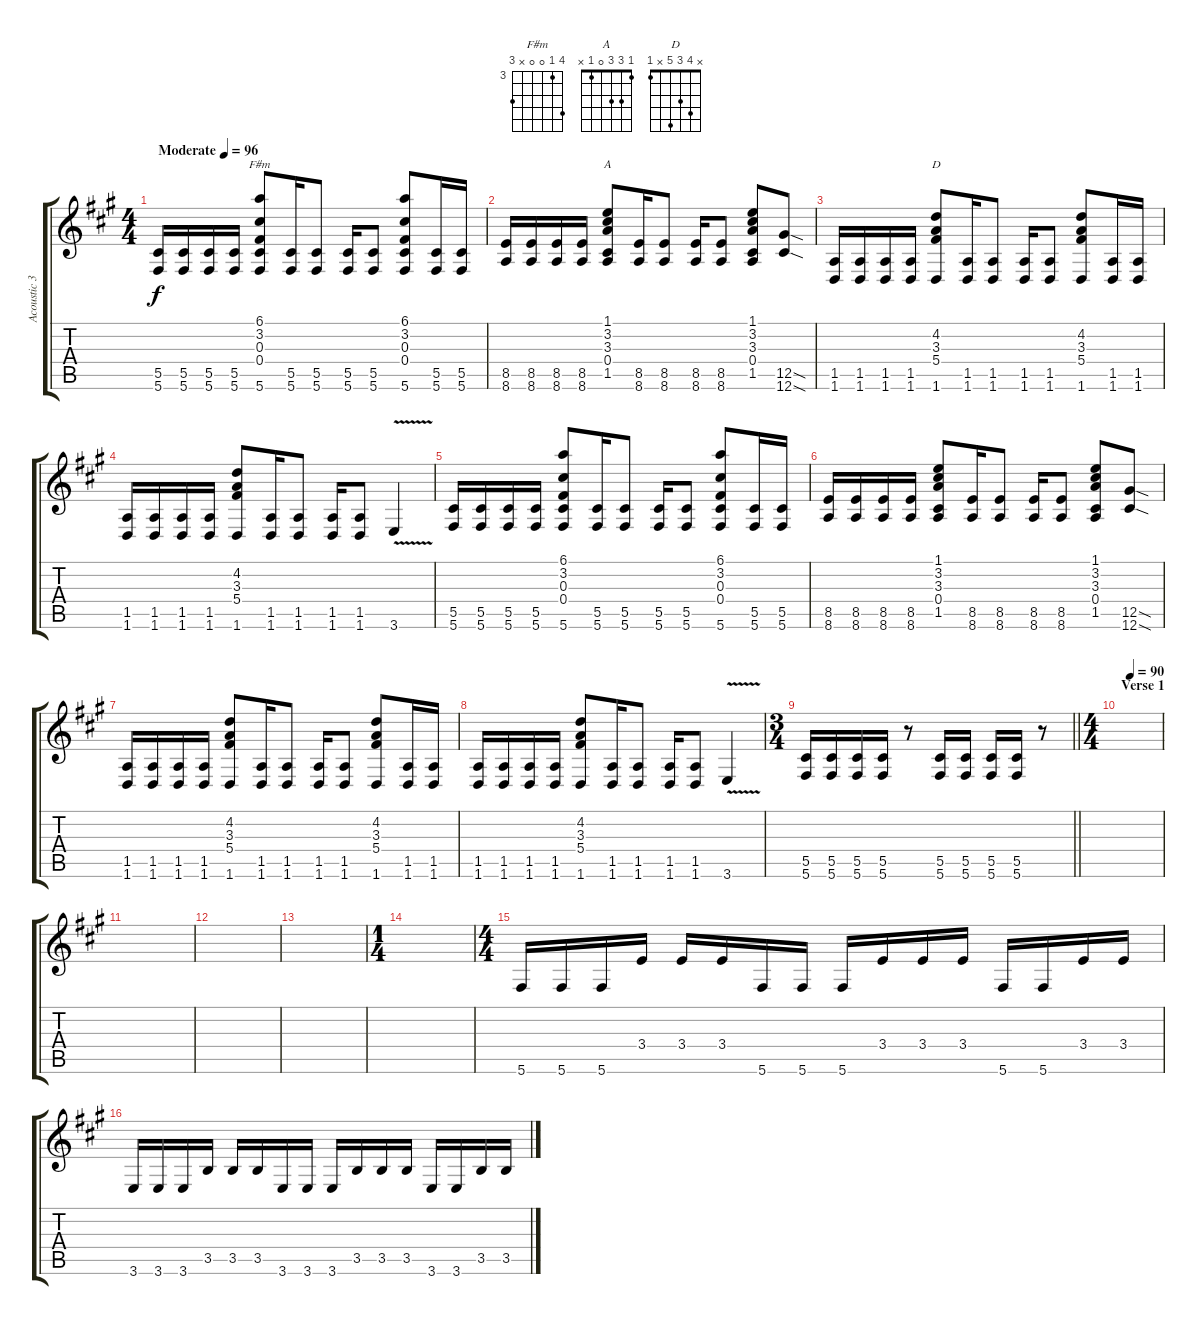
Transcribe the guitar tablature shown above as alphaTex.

\track ("Acoustic 3" "Acoustic 3") {instrument acousticguitarsteel}
\staff {score tabs}
\tuning (Eb4 Bb3 Gb3 Db3 Ab2 Db2) {hide}
\chord ("F#m" 6 3 0 0 x 5) {firstfret 3}
\chord ("A" 1 3 3 0 1 x)
\chord ("D" x 4 3 5 x 1)
\ts (4 4)
\tempo (96 "Moderate")
\clef g2
\ks f#minor
(5.5 5.6).16{dy f instrument acousticguitarsteel} (5.5 5.6).16 (5.5 5.6).16 (5.5 5.6).16 (6.1 3.2 0.3 0.4 5.6).8{ch "F#m"} (5.5 5.6).16 (5.5 5.6).8 (5.5 5.6).16 (5.5 5.6).8 (6.1 3.2 0.3 0.4 5.6).8 (5.5 5.6).16 (5.5 5.6).16 |
(8.5 8.6).16 (8.5 8.6).16 (8.5 8.6).16 (8.5 8.6).16 (1.1 3.2 3.3 0.4 1.5).8{ch "A"} (8.5 8.6).16 (8.5 8.6).8 (8.5 8.6).16 (8.5 8.6).8 (1.1 3.2 3.3 0.4 1.5).8 (12.5{sod} 12.6{sod}).8 |
(1.5 1.6).16 (1.5 1.6).16 (1.5 1.6).16 (1.5 1.6).16 (4.2 3.3 5.4 1.6).8{ch "D"} (1.5 1.6).16 (1.5 1.6).8 (1.5 1.6).16 (1.5 1.6).8 (4.2 3.3 5.4 1.6).8 (1.5 1.6).16 (1.5 1.6).16 |
(1.5 1.6).16 (1.5 1.6).16 (1.5 1.6).16 (1.5 1.6).16 (4.2 3.3 5.4 1.6).8 (1.5 1.6).16 (1.5 1.6).8 (1.5 1.6).16 (1.5 1.6).8 3.6{v}.4 |
(5.5 5.6).16 (5.5 5.6).16 (5.5 5.6).16 (5.5 5.6).16 (6.1 3.2 0.3 0.4 5.6).8 (5.5 5.6).16 (5.5 5.6).8 (5.5 5.6).16 (5.5 5.6).8 (6.1 3.2 0.3 0.4 5.6).8 (5.5 5.6).16 (5.5 5.6).16 |
(8.5 8.6).16 (8.5 8.6).16 (8.5 8.6).16 (8.5 8.6).16 (1.1 3.2 3.3 0.4 1.5).8 (8.5 8.6).16 (8.5 8.6).8 (8.5 8.6).16 (8.5 8.6).8 (1.1 3.2 3.3 0.4 1.5).8 (12.5{sod} 12.6{sod}).8 |
(1.5 1.6).16 (1.5 1.6).16 (1.5 1.6).16 (1.5 1.6).16 (4.2 3.3 5.4 1.6).8 (1.5 1.6).16 (1.5 1.6).8 (1.5 1.6).16 (1.5 1.6).8 (4.2 3.3 5.4 1.6).8 (1.5 1.6).16 (1.5 1.6).16 |
(1.5 1.6).16 (1.5 1.6).16 (1.5 1.6).16 (1.5 1.6).16 (4.2 3.3 5.4 1.6).8 (1.5 1.6).16 (1.5 1.6).8 (1.5 1.6).16 (1.5 1.6).8 3.6{v}.4 |
\ts (3 4)
\barLineRight lightlight
(5.5 5.6).16 (5.5 5.6).16 (5.5 5.6).16 (5.5 5.6).16 r.8 (5.5 5.6).16 (5.5 5.6).16 (5.5 5.6).16 (5.5 5.6).16 r.8 |
\ts (4 4)
\section ("" "Verse 1")
\tempo (90 0.25)
|
|
|
|
\ts (1 4)
|
\ts (4 4)
5.6.16 5.6.16 5.6.16 3.4.16 3.4.16 3.4.16 5.6.16 5.6.16 5.6.16 3.4.16 3.4.16 3.4.16 5.6.16 5.6.16 3.4.16 3.4.16 |
3.6.16 3.6.16 3.6.16 3.5.16 3.5.16 3.5.16 3.6.16 3.6.16 3.6.16 3.5.16 3.5.16 3.5.16 3.6.16 3.6.16 3.5.16 3.5.16
